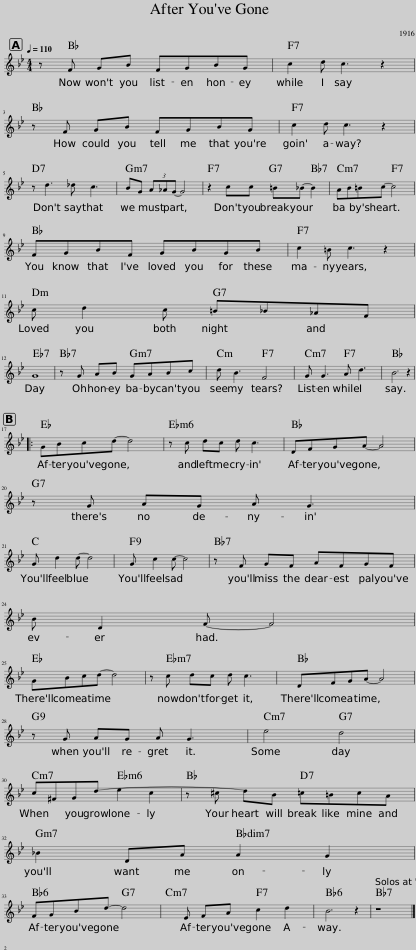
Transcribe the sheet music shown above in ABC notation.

X:1
L:1/8
Q:1/4=110
M:4/4
I:linebreak $
K:Bb
V:1 treble
V:1
 z F GB FGBG | c2 d c3 z2 |$ z F GB FGBG | c2 d c3 z2 |$ z d3 _d c3 | %5
 BG (3A_AG- G4 | z2 cc =B_B- B2 | AB=Bc- c4 |$ FGBF GBGB | c2 =B c3 z2 |$ %10
 c d2 c =B_B_AF |$ G8 | z G AB GABc | d B3 F4 | G G3 A d3 | %15
 B6 z2 |:$ GBcd- d4 | z c dc d c3 | DFGA- A4 |$ z G AG A G3 |$ %20
 G d2 d- d4 | G c2 c- c4 | z F GF AFGF |$ B D2 F- F4 |$ GBcd- d4 | %25
 z c dc d c3 | DFGA- A4 |$ z G AG A G3 | e4 d4 |$ c^FGd- e2 c2 | %30
 z ^c dB =c=BcA |$ _B2 DA A2 G2 |$ FGBd- d4 | x E FA c2 d2 | B6 z2 | %35
 z8 |] %36
